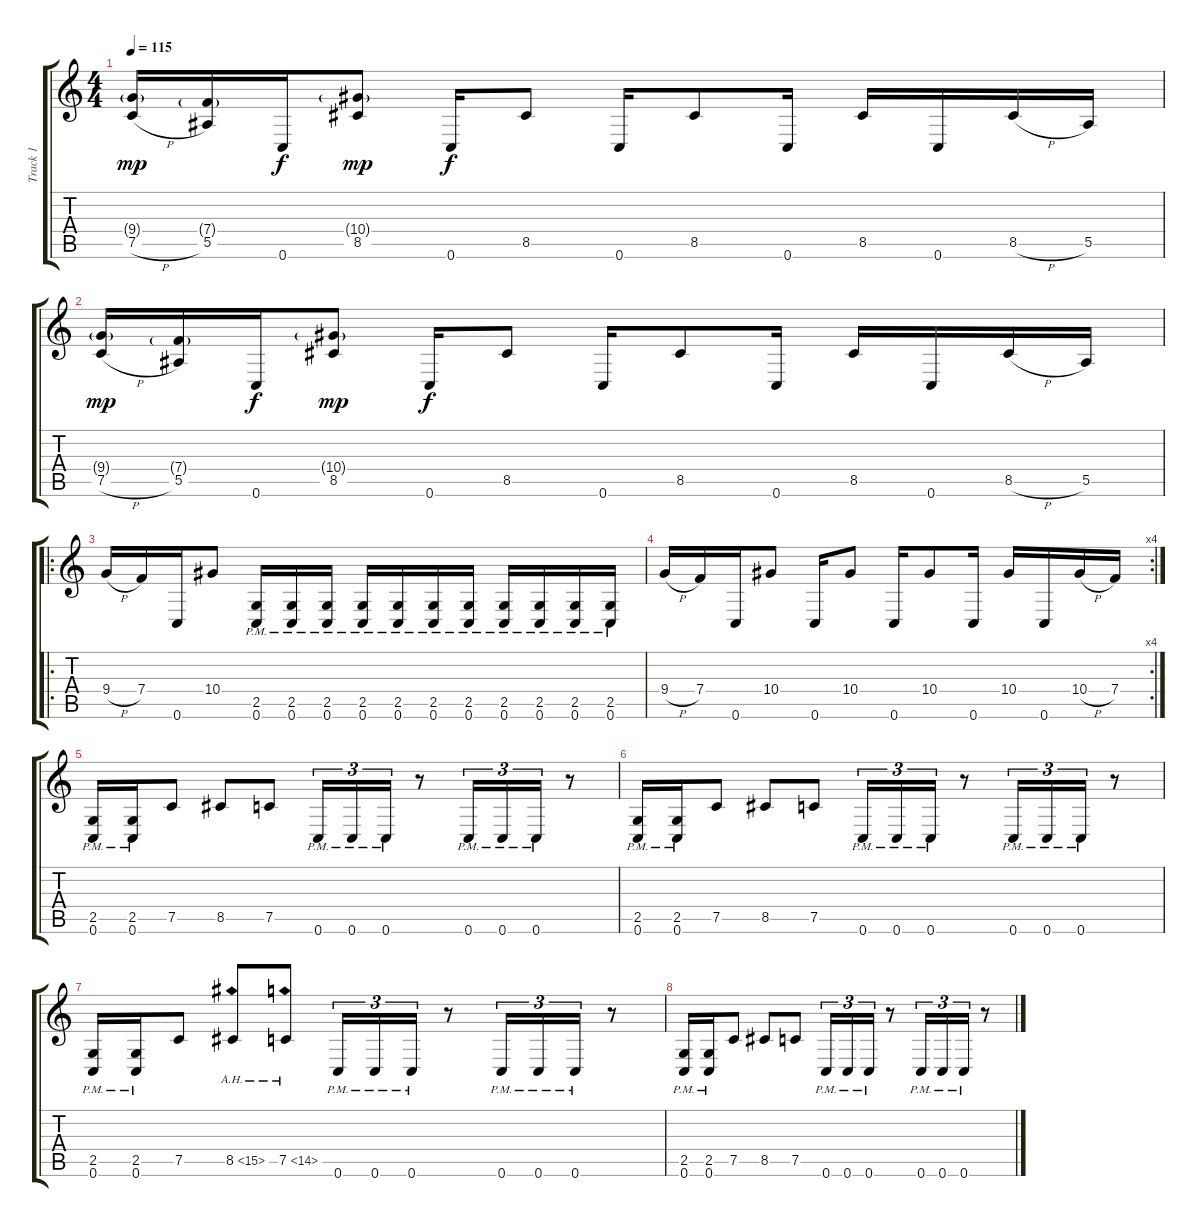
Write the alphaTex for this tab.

\track ("Track 1" "Track 1") {instrument distortionguitar}
\staff {score tabs}
\tuning (C4 G3 Eb3 Bb2 F2 C2) {hide}
\ts (4 4)
\tempo 115
\clef g2
\ks c
(9.4{g} 7.5{h}).16{dy mp} (7.4{g} 5.5).16 0.6.16{dy f} (10.4{g} 8.5).8{dy mp} 0.6.16{dy f} 8.5.8 0.6.16 8.5.8 0.6.16 8.5.16 0.6.16 8.5{h}.16 5.5.16 |
(9.4{g} 7.5{h}).16{dy mp} (7.4{g} 5.5).16 0.6.16{dy f} (10.4{g} 8.5).8{dy mp} 0.6.16{dy f} 8.5.8 0.6.16 8.5.8 0.6.16 8.5.16 0.6.16 8.5{h}.16 5.5.16 |
\ro
9.4{h}.16 7.4.16 0.6.16 10.4.8 (2.5{pm} 0.6{pm}).16 (2.5{pm} 0.6{pm}).16 (2.5{pm} 0.6{pm}).16 (2.5{pm} 0.6{pm}).16 (2.5{pm} 0.6{pm}).16 (2.5{pm} 0.6{pm}).16 (2.5{pm} 0.6{pm}).16 (2.5{pm} 0.6{pm}).16 (2.5{pm} 0.6{pm}).16 (2.5{pm} 0.6{pm}).16 (2.5{pm} 0.6{pm}).16 |
\rc 4
9.4{h}.16 7.4.16 0.6.16 10.4.8 0.6.16 10.4.8 0.6.16 10.4.8 0.6.16 10.4.16 0.6.16 10.4{h}.16 7.4.16 |
(2.5{pm} 0.6{pm}).16 (2.5{pm} 0.6{pm}).16 7.5.8 8.5.8 7.5.8 0.6{pm}.16{tu (3 2)} 0.6{pm}.16{tu (3 2)} 0.6{pm}.16{tu (3 2)} r.8 0.6{pm}.16{tu (3 2)} 0.6{pm}.16{tu (3 2)} 0.6{pm}.16{tu (3 2)} r.8 |
(2.5{pm} 0.6{pm}).16 (2.5{pm} 0.6{pm}).16 7.5.8 8.5.8 7.5.8 0.6{pm}.16{tu (3 2)} 0.6{pm}.16{tu (3 2)} 0.6{pm}.16{tu (3 2)} r.8 0.6{pm}.16{tu (3 2)} 0.6{pm}.16{tu (3 2)} 0.6{pm}.16{tu (3 2)} r.8 |
(2.5{pm} 0.6{pm}).16 (2.5{pm} 0.6{pm}).16 7.5.8 8.5{ah 7}.8 7.5{ah 7}.8 0.6{pm}.16{tu (3 2)} 0.6{pm}.16{tu (3 2)} 0.6{pm}.16{tu (3 2)} r.8 0.6{pm}.16{tu (3 2)} 0.6{pm}.16{tu (3 2)} 0.6{pm}.16{tu (3 2)} r.8 |
(2.5{pm} 0.6{pm}).16 (2.5{pm} 0.6{pm}).16 7.5.8 8.5.8 7.5.8 0.6{pm}.16{tu (3 2)} 0.6{pm}.16{tu (3 2)} 0.6{pm}.16{tu (3 2)} r.8 0.6{pm}.16{tu (3 2)} 0.6{pm}.16{tu (3 2)} 0.6{pm}.16{tu (3 2)} r.8
